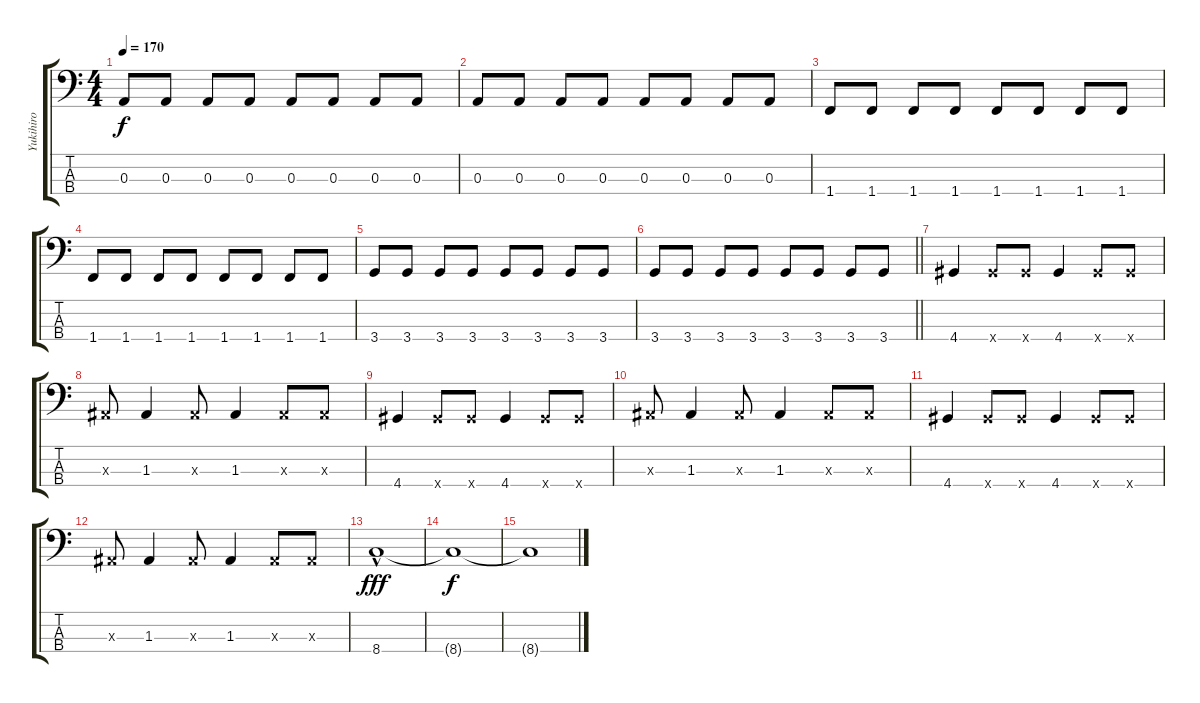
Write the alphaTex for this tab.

\track ("Yukihiro" "Yukihiro") {instrument electricbasspick}
\staff {score tabs}
\tuning (G2 D2 A1 E1) {hide}
\ts (4 4)
\tempo 170
\clef f4
\ks c
0.3.8{dy f} 0.3.8 0.3.8 0.3.8 0.3.8 0.3.8 0.3.8 0.3.8 |
0.3.8 0.3.8 0.3.8 0.3.8 0.3.8 0.3.8 0.3.8 0.3.8 |
1.4.8 1.4.8 1.4.8 1.4.8 1.4.8 1.4.8 1.4.8 1.4.8 |
1.4.8 1.4.8 1.4.8 1.4.8 1.4.8 1.4.8 1.4.8 1.4.8 |
3.4.8 3.4.8 3.4.8 3.4.8 3.4.8 3.4.8 3.4.8 3.4.8 |
\barLineRight lightlight
3.4.8 3.4.8 3.4.8 3.4.8 3.4.8 3.4.8 3.4.8 3.4.8 |
4.4.4 4.4{x}.8 4.4{x}.8 4.4.4 4.4{x}.8 4.4{x}.8 |
1.3{x}.8 1.3.4 1.3{x}.8 1.3.4 1.3{x}.8 1.3{x}.8 |
4.4.4 4.4{x}.8 4.4{x}.8 4.4.4 4.4{x}.8 4.4{x}.8 |
1.3{x}.8 1.3.4 1.3{x}.8 1.3.4 1.3{x}.8 1.3{x}.8 |
4.4.4 4.4{x}.8 4.4{x}.8 4.4.4 4.4{x}.8 4.4{x}.8 |
1.3{x}.8 1.3.4 1.3{x}.8 1.3.4 1.3{x}.8 1.3{x}.8 |
8.4{hac}.1{dy fff} |
8.4{t}.1{dy f} |
8.4{t}.1
